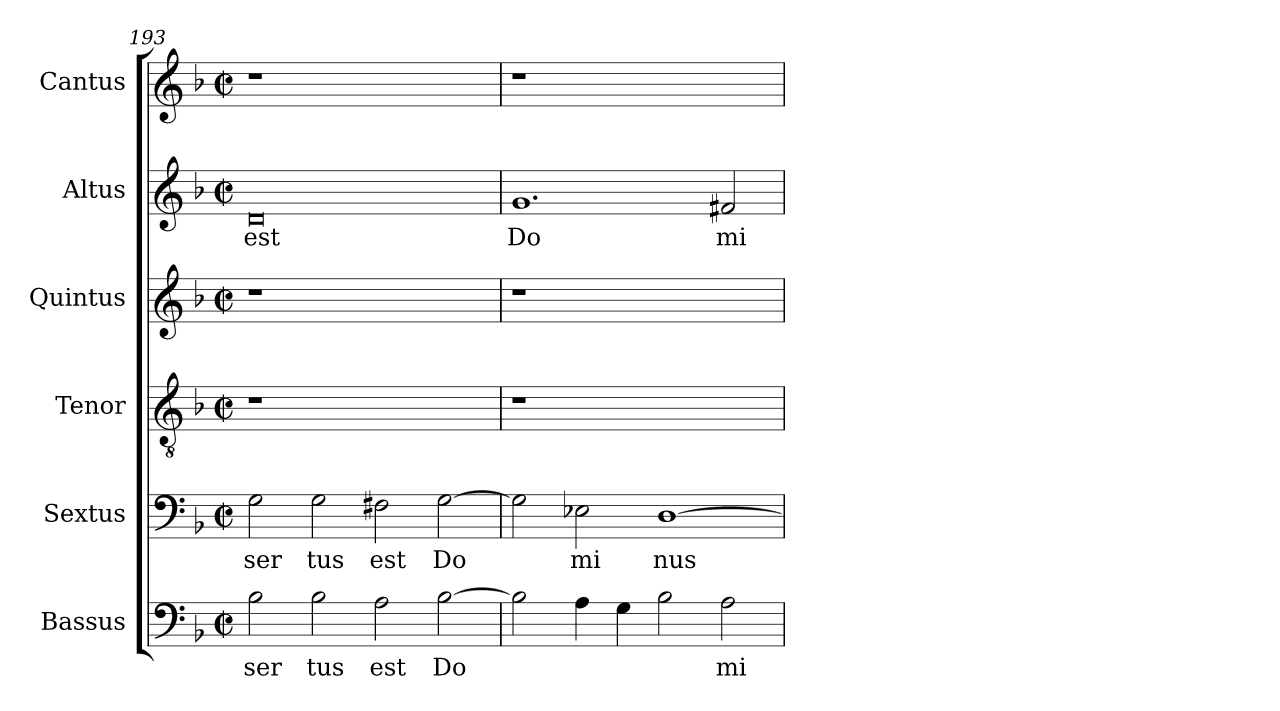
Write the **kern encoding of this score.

**kern	**text	**kern	**text	**kern	**kern	**kern	**text	**kern
*part6	*part6	*part5	*part5	*part4	*part3	*part2	*part2	*part1
*staff6	*staff6	*staff5	*staff5	*staff4	*staff3	*staff2	*staff2	*staff1
*I"Bassus	*	*I"Sextus	*	*I"Tenor	*I"Quintus	*I"Altus	*	*I"Cantus
*I'Bassus	*	*I'Sextus	*	*I'Tenor	*I'Quintus	*I'Altus	*	*I'Cantus
*clefF4	*	*clefF4	*	*clefGv2	*clefG2	*clefG2	*	*clefG2
*k[b-]	*	*k[b-]	*	*k[b-]	*k[b-]	*k[b-]	*	*k[b-]
*F:	*	*F:	*	*F:	*F:	*F:	*	*F:
*M2/2	*	*M2/2	*	*M2/2	*M2/2	*M2/2	*	*M2/2
*met(c|)	*	*met(c|)	*	*met(c|)	*met(c|)	*met(c|)	*	*met(c|)
=193	=193	=193	=193	=193	=193	=193	=193	=193
!	!LO:LY:b:cj	!	!LO:LY:b:cj	!	!	!	!LO:LY:b:cj	!
2B-\	ser	2G\	ser	1r	1r	0d	est	1r
!	!LO:LY:b:cj	!	!LO:LY:b:cj	!	!	!	!	!
2B-\	tus	2G\	tus	.	.	.	.	.
!	!LO:LY:b:cj	!	!LO:LY:b:cj	!	!	!	!	!
2A\	est	2F#X\	est	1ryy	1ryy	.	.	1ryy
!	!LO:LY:b:cj	!	!LO:LY:b:cj	!	!	!	!	!
[>2B-\	Do	[>2G\	Do	.	.	.	.	.
=194	=194	=194	=194	=194	=194	=194	=194	=194
!	!LO:LY:b:cj	!	!LO:LY:b:cj	!	!	!	!LO:LY:b:cj	!
2B-\]	.	2G\]	.	1r	1r	1.g	Do	1r
!	!LO:LY:b:cj	!	!LO:LY:b:cj	!	!	!	!	!
4A\	.	2E-X\	mi	.	.	.	.	.
!	!LO:LY:b:cj	!	!	!	!	!	!	!
4G\	.	.	.	.	.	.	.	.
!	!LO:LY:b:cj	!	!LO:LY:b:cj	!	!	!	!	!
2B-\	.	[>1D	nus	1ryy	1ryy	.	.	1ryy
!	!LO:LY:b:cj	!	!	!	!	!	!LO:LY:b:cj	!
2A\	mi	.	.	.	.	2f#X/	mi	.
=	=	=	=	=	=	=	=	=
*-	*-	*-	*-	*-	*-	*-	*-	*-
